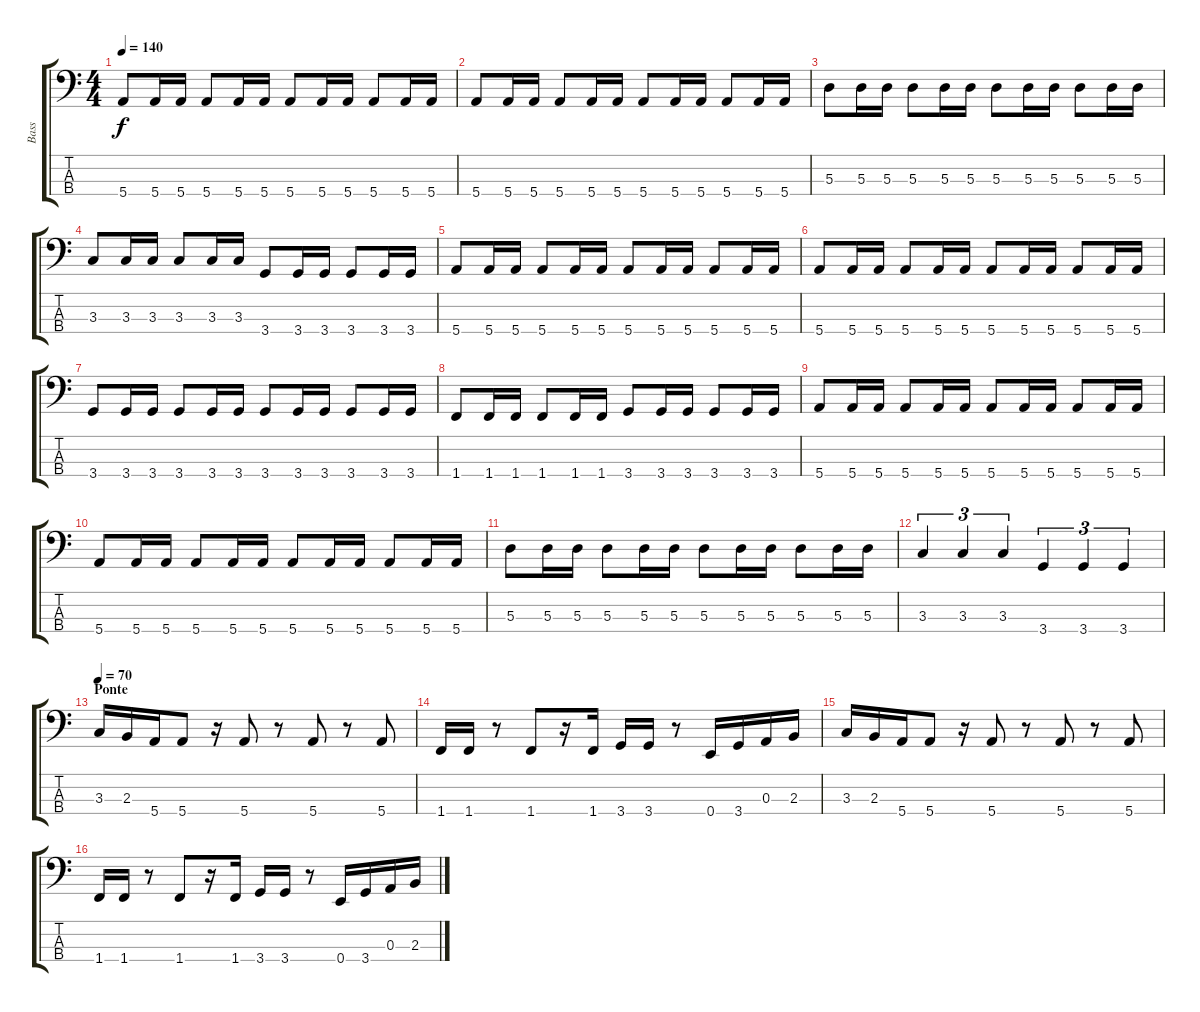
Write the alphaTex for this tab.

\track ("Bass" "Bass") {instrument electricbasspick}
\staff {score tabs}
\tuning (G2 D2 A1 E1) {hide}
\ts (4 4)
\tempo 140
\clef f4
\ks c
5.4.8{dy f} 5.4.16 5.4.16 5.4.8 5.4.16 5.4.16 5.4.8 5.4.16 5.4.16 5.4.8 5.4.16 5.4.16 |
5.4.8 5.4.16 5.4.16 5.4.8 5.4.16 5.4.16 5.4.8 5.4.16 5.4.16 5.4.8 5.4.16 5.4.16 |
5.3.8 5.3.16 5.3.16 5.3.8 5.3.16 5.3.16 5.3.8 5.3.16 5.3.16 5.3.8 5.3.16 5.3.16 |
3.3.8 3.3.16 3.3.16 3.3.8 3.3.16 3.3.16 3.4.8 3.4.16 3.4.16 3.4.8 3.4.16 3.4.16 |
5.4.8 5.4.16 5.4.16 5.4.8 5.4.16 5.4.16 5.4.8 5.4.16 5.4.16 5.4.8 5.4.16 5.4.16 |
5.4.8 5.4.16 5.4.16 5.4.8 5.4.16 5.4.16 5.4.8 5.4.16 5.4.16 5.4.8 5.4.16 5.4.16 |
3.4.8 3.4.16 3.4.16 3.4.8 3.4.16 3.4.16 3.4.8 3.4.16 3.4.16 3.4.8 3.4.16 3.4.16 |
1.4.8 1.4.16 1.4.16 1.4.8 1.4.16 1.4.16 3.4.8 3.4.16 3.4.16 3.4.8 3.4.16 3.4.16 |
5.4.8 5.4.16 5.4.16 5.4.8 5.4.16 5.4.16 5.4.8 5.4.16 5.4.16 5.4.8 5.4.16 5.4.16 |
5.4.8 5.4.16 5.4.16 5.4.8 5.4.16 5.4.16 5.4.8 5.4.16 5.4.16 5.4.8 5.4.16 5.4.16 |
5.3.8 5.3.16 5.3.16 5.3.8 5.3.16 5.3.16 5.3.8 5.3.16 5.3.16 5.3.8 5.3.16 5.3.16 |
3.3.4{tu (3 2)} 3.3.4{tu (3 2)} 3.3.4{tu (3 2)} 3.4.4{tu (3 2)} 3.4.4{tu (3 2)} 3.4.4{tu (3 2)} |
\section ("" "Ponte")
\tempo 70
3.3.16 2.3.16 5.4.16 5.4.8 r.16 5.4.8 r.8 5.4.8 r.8 5.4.8 |
1.4.16 1.4.16 r.8 1.4.8 r.16 1.4.16 3.4.16 3.4.16 r.8 0.4.16 3.4.16 0.3.16 2.3.16 |
3.3.16 2.3.16 5.4.16 5.4.8 r.16 5.4.8 r.8 5.4.8 r.8 5.4.8 |
1.4.16 1.4.16 r.8 1.4.8 r.16 1.4.16 3.4.16 3.4.16 r.8 0.4.16 3.4.16 0.3.16 2.3.16
